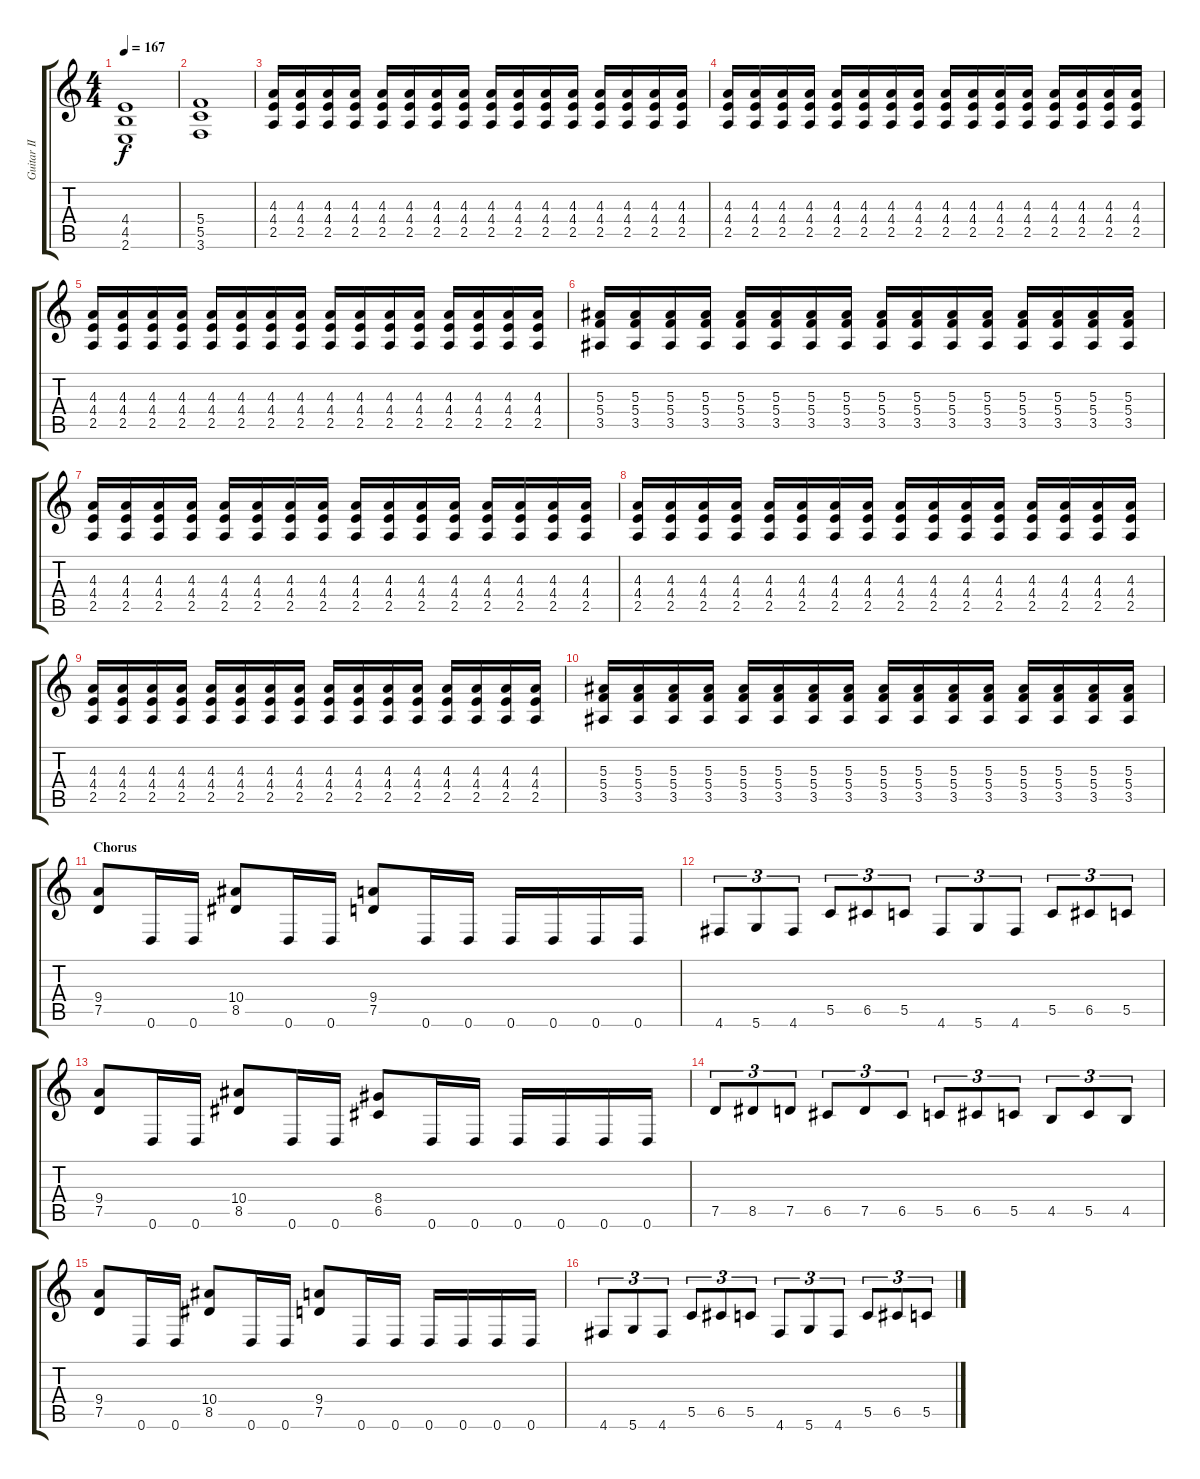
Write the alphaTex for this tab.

\track ("Guitar II" "Guitar II") {instrument distortionguitar}
\staff {score tabs}
\tuning (D4 A3 F3 C3 G2 D2) {hide}
\ts (4 4)
\tempo 167
\clef g2
\ks c
(4.4{t} 4.5{t} 2.6{t}).1{dy f} |
(5.4 5.5 3.6).1 |
(4.3 4.4 2.5).16 (4.3 4.4 2.5).16 (4.3 4.4 2.5).16 (4.3 4.4 2.5).16 (4.3 4.4 2.5).16 (4.3 4.4 2.5).16 (4.3 4.4 2.5).16 (4.3 4.4 2.5).16 (4.3 4.4 2.5).16 (4.3 4.4 2.5).16 (4.3 4.4 2.5).16 (4.3 4.4 2.5).16 (4.3 4.4 2.5).16 (4.3 4.4 2.5).16 (4.3 4.4 2.5).16 (4.3 4.4 2.5).16 |
(4.3 4.4 2.5).16 (4.3 4.4 2.5).16 (4.3 4.4 2.5).16 (4.3 4.4 2.5).16 (4.3 4.4 2.5).16 (4.3 4.4 2.5).16 (4.3 4.4 2.5).16 (4.3 4.4 2.5).16 (4.3 4.4 2.5).16 (4.3 4.4 2.5).16 (4.3 4.4 2.5).16 (4.3 4.4 2.5).16 (4.3 4.4 2.5).16 (4.3 4.4 2.5).16 (4.3 4.4 2.5).16 (4.3 4.4 2.5).16 |
(4.3 4.4 2.5).16 (4.3 4.4 2.5).16 (4.3 4.4 2.5).16 (4.3 4.4 2.5).16 (4.3 4.4 2.5).16 (4.3 4.4 2.5).16 (4.3 4.4 2.5).16 (4.3 4.4 2.5).16 (4.3 4.4 2.5).16 (4.3 4.4 2.5).16 (4.3 4.4 2.5).16 (4.3 4.4 2.5).16 (4.3 4.4 2.5).16 (4.3 4.4 2.5).16 (4.3 4.4 2.5).16 (4.3 4.4 2.5).16 |
(5.3 5.4 3.5).16 (5.3 5.4 3.5).16 (5.3 5.4 3.5).16 (5.3 5.4 3.5).16 (5.3 5.4 3.5).16 (5.3 5.4 3.5).16 (5.3 5.4 3.5).16 (5.3 5.4 3.5).16 (5.3 5.4 3.5).16 (5.3 5.4 3.5).16 (5.3 5.4 3.5).16 (5.3 5.4 3.5).16 (5.3 5.4 3.5).16 (5.3 5.4 3.5).16 (5.3 5.4 3.5).16 (5.3 5.4 3.5).16 |
(4.3 4.4 2.5).16 (4.3 4.4 2.5).16 (4.3 4.4 2.5).16 (4.3 4.4 2.5).16 (4.3 4.4 2.5).16 (4.3 4.4 2.5).16 (4.3 4.4 2.5).16 (4.3 4.4 2.5).16 (4.3 4.4 2.5).16 (4.3 4.4 2.5).16 (4.3 4.4 2.5).16 (4.3 4.4 2.5).16 (4.3 4.4 2.5).16 (4.3 4.4 2.5).16 (4.3 4.4 2.5).16 (4.3 4.4 2.5).16 |
(4.3 4.4 2.5).16 (4.3 4.4 2.5).16 (4.3 4.4 2.5).16 (4.3 4.4 2.5).16 (4.3 4.4 2.5).16 (4.3 4.4 2.5).16 (4.3 4.4 2.5).16 (4.3 4.4 2.5).16 (4.3 4.4 2.5).16 (4.3 4.4 2.5).16 (4.3 4.4 2.5).16 (4.3 4.4 2.5).16 (4.3 4.4 2.5).16 (4.3 4.4 2.5).16 (4.3 4.4 2.5).16 (4.3 4.4 2.5).16 |
(4.3 4.4 2.5).16 (4.3 4.4 2.5).16 (4.3 4.4 2.5).16 (4.3 4.4 2.5).16 (4.3 4.4 2.5).16 (4.3 4.4 2.5).16 (4.3 4.4 2.5).16 (4.3 4.4 2.5).16 (4.3 4.4 2.5).16 (4.3 4.4 2.5).16 (4.3 4.4 2.5).16 (4.3 4.4 2.5).16 (4.3 4.4 2.5).16 (4.3 4.4 2.5).16 (4.3 4.4 2.5).16 (4.3 4.4 2.5).16 |
(5.3 5.4 3.5).16 (5.3 5.4 3.5).16 (5.3 5.4 3.5).16 (5.3 5.4 3.5).16 (5.3 5.4 3.5).16 (5.3 5.4 3.5).16 (5.3 5.4 3.5).16 (5.3 5.4 3.5).16 (5.3 5.4 3.5).16 (5.3 5.4 3.5).16 (5.3 5.4 3.5).16 (5.3 5.4 3.5).16 (5.3 5.4 3.5).16 (5.3 5.4 3.5).16 (5.3 5.4 3.5).16 (5.3 5.4 3.5).16 |
\section ("" "Chorus")
(9.4 7.5).8 0.6.16 0.6.16 (10.4 8.5).8 0.6.16 0.6.16 (9.4 7.5).8 0.6.16 0.6.16 0.6.16 0.6.16 0.6.16 0.6.16 |
4.6.8{tu (3 2)} 5.6.8{tu (3 2)} 4.6.8{tu (3 2)} 5.5.8{tu (3 2)} 6.5.8{tu (3 2)} 5.5.8{tu (3 2)} 4.6.8{tu (3 2)} 5.6.8{tu (3 2)} 4.6.8{tu (3 2)} 5.5.8{tu (3 2)} 6.5.8{tu (3 2)} 5.5.8{tu (3 2)} |
(9.4 7.5).8 0.6.16 0.6.16 (10.4 8.5).8 0.6.16 0.6.16 (8.4 6.5).8 0.6.16 0.6.16 0.6.16 0.6.16 0.6.16 0.6.16 |
7.5.8{tu (3 2)} 8.5.8{tu (3 2)} 7.5.8{tu (3 2)} 6.5.8{tu (3 2)} 7.5.8{tu (3 2)} 6.5.8{tu (3 2)} 5.5.8{tu (3 2)} 6.5.8{tu (3 2)} 5.5.8{tu (3 2)} 4.5.8{tu (3 2)} 5.5.8{tu (3 2)} 4.5.8{tu (3 2)} |
(9.4 7.5).8 0.6.16 0.6.16 (10.4 8.5).8 0.6.16 0.6.16 (9.4 7.5).8 0.6.16 0.6.16 0.6.16 0.6.16 0.6.16 0.6.16 |
4.6.8{tu (3 2)} 5.6.8{tu (3 2)} 4.6.8{tu (3 2)} 5.5.8{tu (3 2)} 6.5.8{tu (3 2)} 5.5.8{tu (3 2)} 4.6.8{tu (3 2)} 5.6.8{tu (3 2)} 4.6.8{tu (3 2)} 5.5.8{tu (3 2)} 6.5.8{tu (3 2)} 5.5.8{tu (3 2)}
